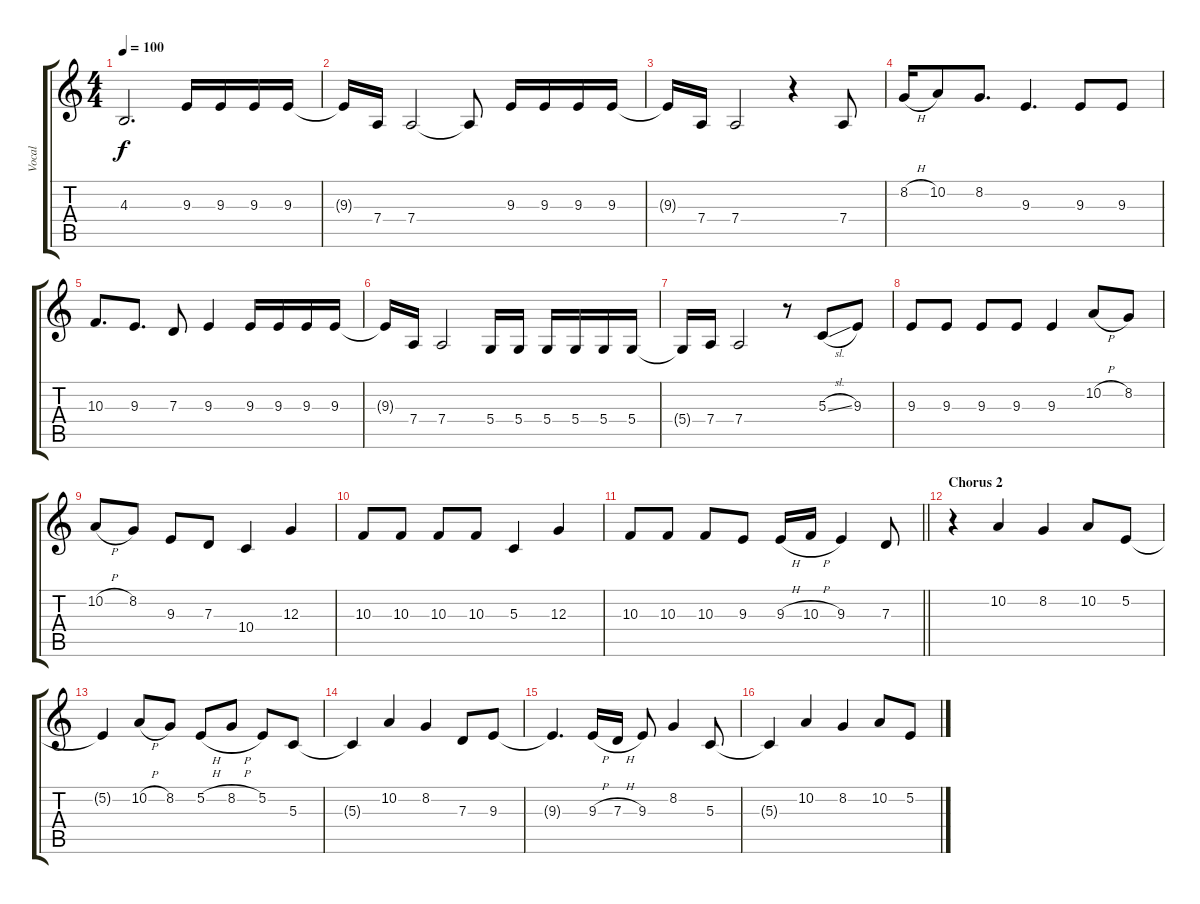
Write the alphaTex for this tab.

\track ("Vocal" "Vocal") {instrument altosax}
\staff {score tabs}
\tuning (E4 B3 G3 D3 A2 E2) {hide}
\ts (4 4)
\tempo 100
\clef g2
\ks c
4.3.2{d dy f} 9.3.16 9.3.16 9.3.16 9.3.16 |
9.3{t}.16 7.4.16 7.4.2 7.4{t}.8 9.3.16 9.3.16 9.3.16 9.3.16 |
9.3{t}.16 7.4.16 7.4.2 r.4 7.4.8 |
8.2{h}.16 10.2.8 8.2.8{d} 9.3.4{d} 9.3.8 9.3.8 |
10.3.8{d} 9.3.8{d} 7.3.8 9.3.4 9.3.16 9.3.16 9.3.16 9.3.16 |
9.3{t}.16 7.4.16 7.4.2 5.4.16 5.4.16 5.4.16 5.4.16 5.4.16 5.4.16 |
5.4{t}.16 7.4.16 7.4.2 r.8 5.3{sl}.8 9.3.8 |
9.3.8 9.3.8 9.3.8 9.3.8 9.3.4 10.2{h}.8 8.2.8 |
10.2{h}.8 8.2.8 9.3.8 7.3.8 10.4.4 12.3.4 |
10.3.8 10.3.8 10.3.8 10.3.8 5.3.4 12.3.4 |
\barLineRight lightlight
10.3.8 10.3.8 10.3.8 9.3.8 9.3{h}.16 10.3{h}.16 9.3.4 7.3.8 |
\section ("" "Chorus 2")
r.4 10.2.4 8.2.4 10.2.8 5.2.8 |
5.2{t}.4 10.2{h}.8 8.2.8 5.2{h}.8 8.2{h}.8 5.2.8 5.3.8 |
5.3{t}.4 10.2.4 8.2.4 7.3.8 9.3.8 |
9.3{t}.4{d} 9.3{h}.16 7.3{h}.16 9.3.8 8.2.4 5.3.8 |
5.3{t}.4 10.2.4 8.2.4 10.2.8 5.2.8
